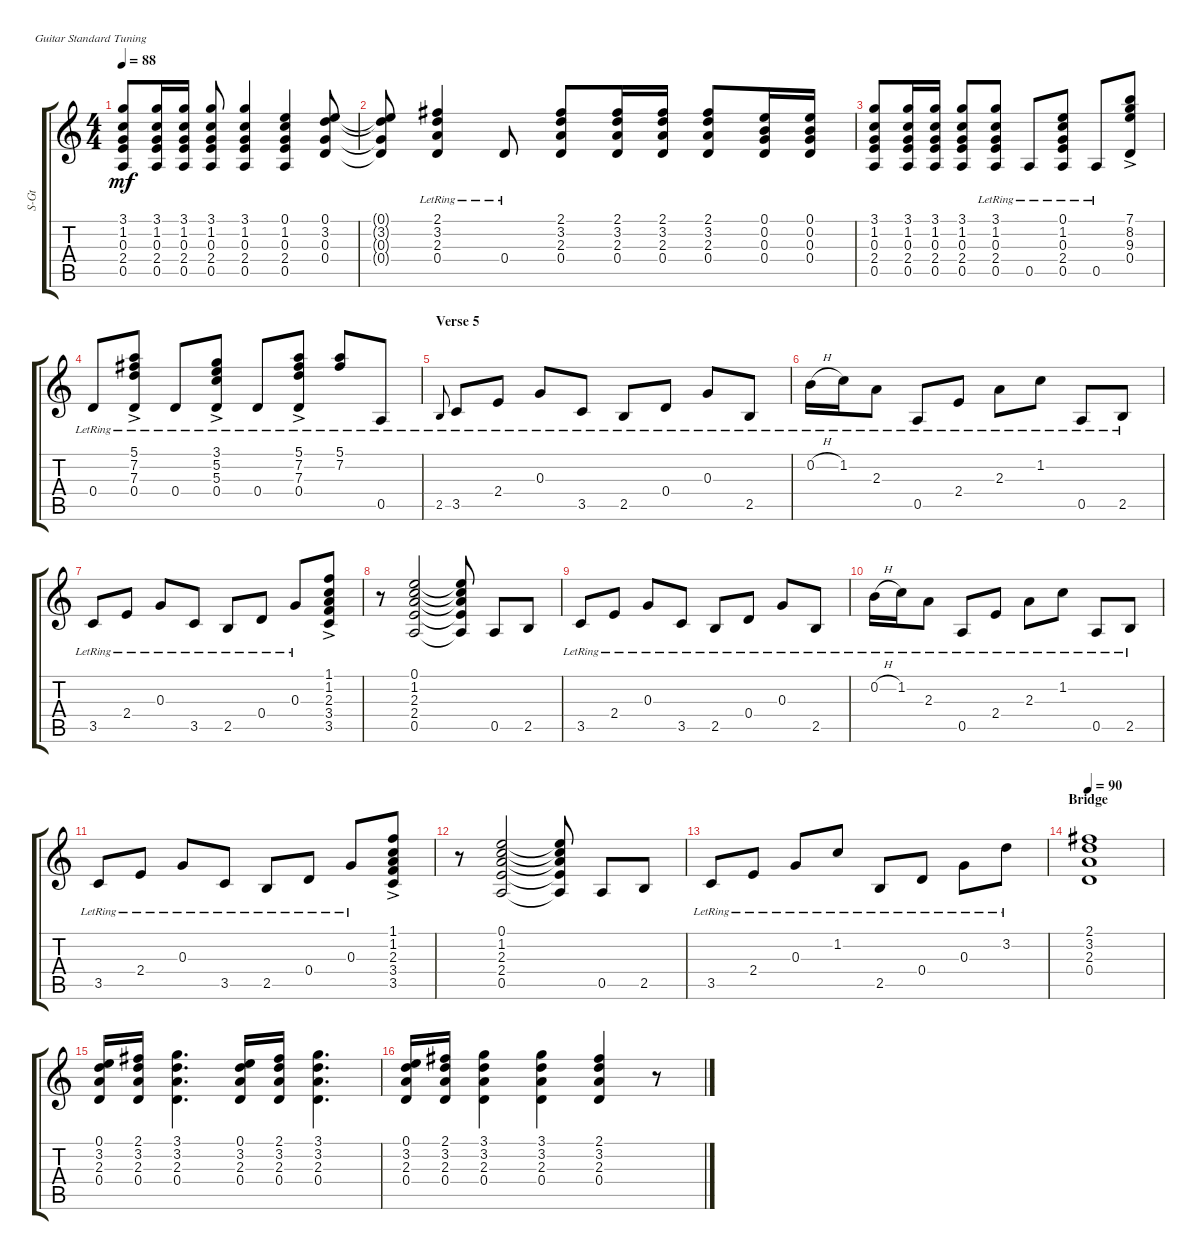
\defaultSystemsLayout 4
\bracketExtendMode groupsimilarinstruments
\otherSystemsTrackNameOrientation horizontal
\track ("Picked Acoustic (Page)" "S-Gt") {mute instrument acousticguitarsteel}
\staff {score tabs}
\tuning (E4 B3 G3 D3 A2 E2)
\ts (4 4)
\tempo 88
\clef g2
\ks c
(3.1 1.2 0.3 2.4 0.5).8{dy mf beam Up} (3.1 1.2 0.3 2.4 0.5).16{beam Up} (3.1 1.2 0.3 2.4 0.5).16{beam Up} (3.1 1.2 0.3 2.4 0.5).8{beam Up} (3.1 1.2 0.3 2.4 0.5).4{beam Up} (0.1 1.2 0.3 2.4 0.5).4{beam Up} (0.1 3.2 0.3 0.4).8{beam Up} |
(0.4{t} 0.3{t} 3.2{t} 0.1{t}).8{beam Up} (2.1{lr acc #} 3.2{lr} 2.3{lr} 0.4{lr}).4{beam Up} 0.4{lr}.8{beam Up} (0.4 2.3 3.2 2.1{acc #}).8{beam Up} (0.4 2.3 3.2 2.1{acc #}).16{beam Up} (0.4 2.3 3.2 2.1{acc #}).16{beam Up} (0.4 2.3 3.2 2.1{acc #}).8{beam Up} (0.4 0.3 0.2 0.1).16{beam Up} (0.4 0.3 0.2 0.1).16{beam Up} |
(3.1 1.2 0.3 2.4 0.5).8{beam Up} (3.1 1.2 0.3 2.4 0.5).16{beam Up} (3.1 1.2 0.3 2.4 0.5).16{beam Up} (3.1 1.2 0.3 2.4 0.5).8{beam Up} (3.1{lr} 1.2{lr} 0.3{lr} 2.4{lr} 0.5{lr}).8{beam Up} 0.5{lr}.8{beam Up} (0.1{lr} 0.5{lr} 2.4{lr} 0.3{lr} 1.2{lr}).8{beam Up} 0.5{lr}.8{beam Up} (7.1{ac} 8.2{ac} 9.3{ac} 0.4{ac}).8{beam Up} |
0.4{lr}.8{beam Up} (0.4{ac lr} 5.1{ac lr} 7.2{ac lr acc #} 7.3{ac lr}).8{beam Up} 0.4{lr}.8{beam Up} (0.4{ac lr} 3.1{ac lr} 5.2{ac lr} 5.3{ac lr}).8{beam Up} 0.4{lr}.8{beam Up} (0.4{ac lr} 7.3{ac lr} 7.2{ac lr acc #} 5.1{ac lr}).8{beam Up} (7.2{lr acc #} 5.1{lr}).8{beam Up} 0.5{lr}.8{beam Up} |
\section ("" "Verse 5")
2.5{lr}.8{gr onbeat beam Up} 3.5{lr}.8{beam Up} 2.4{lr}.8{beam Up} 0.3{lr}.8{beam Up} 3.5{lr}.8{beam Up} 2.5{lr}.8{beam Up} 0.4{lr}.8{beam Up} 0.3{lr}.8{beam Up} 2.5{lr}.8{beam Up} |
0.2{h lr}.16{beam Down} 1.2{lr}.16{beam Down} 2.3{lr}.8{beam Down} 0.5{lr}.8{beam Up} 2.4{lr}.8{beam Up} 2.3{lr}.8{beam Down} 1.2{lr}.8{beam Down} 0.5{lr}.8{beam Up} 2.5{lr}.8{beam Up} |
3.5{lr}.8{beam Up} 2.4{lr}.8{beam Up} 0.3{lr}.8{beam Up} 3.5{lr}.8{beam Up} 2.5{lr}.8{beam Up} 0.4{lr}.8{beam Up} 0.3{lr}.8{beam Up} (3.5{ac} 3.4{ac} 2.3{ac} 1.2{ac} 1.1{ac}).8{beam Up} |
r.8{beam Down} (0.1 1.2 2.3 2.4 0.5).2{beam Up} (0.5{t} 2.4{t} 2.3{t} 1.2{t} 0.1{t}).8{beam Up} 0.5.8{beam Up} 2.5.8{beam Up} |
3.5{lr}.8{beam Up} 2.4{lr}.8{beam Up} 0.3{lr}.8{beam Up} 3.5{lr}.8{beam Up} 2.5{lr}.8{beam Up} 0.4{lr}.8{beam Up} 0.3{lr}.8{beam Up} 2.5{lr}.8{beam Up} |
0.2{h lr}.16{beam Down} 1.2{lr}.16{beam Down} 2.3{lr}.8{beam Down} 0.5{lr}.8{beam Up} 2.4{lr}.8{beam Up} 2.3{lr}.8{beam Down} 1.2{lr}.8{beam Down} 0.5{lr}.8{beam Up} 2.5{lr}.8{beam Up} |
3.5{lr}.8{beam Up} 2.4{lr}.8{beam Up} 0.3{lr}.8{beam Up} 3.5{lr}.8{beam Up} 2.5{lr}.8{beam Up} 0.4{lr}.8{beam Up} 0.3{lr}.8{beam Up} (3.5{ac} 3.4{ac} 2.3{ac} 1.2{ac} 1.1{ac}).8{beam Up} |
r.8{beam Down} (0.1 1.2 2.3 2.4 0.5).2{beam Up} (0.5{t} 2.4{t} 2.3{t} 1.2{t} 0.1{t}).8{beam Up} 0.5.8{beam Up} 2.5.8{beam Up} |
3.5{lr}.8{beam Up} 2.4{lr}.8{beam Up} 0.3{lr}.8{beam Up} 1.2{lr}.8{beam Up} 2.5{lr}.8{beam Up} 0.4{lr}.8{beam Up} 0.3{lr}.8{beam Down} 3.2{lr}.8{beam Down} |
\section ("" "Bridge")
\tempo 90
(0.4 2.3 3.2 2.1{acc #}).1{beam Up} |
(0.1 0.4 2.3 3.2).16{beam Up} (2.1{acc #} 0.4 2.3 3.2).16{beam Up} (3.1 3.2 2.3 0.4).4{d beam Down} (0.1 0.4 2.3 3.2).16{beam Up} (2.1{acc #} 0.4 2.3 3.2).16{beam Up} (3.1 3.2 2.3 0.4).4{d beam Down} |
(0.1 0.4 2.3 3.2).16{beam Up} (2.1{acc #} 0.4 2.3 3.2).16{beam Up} (3.1 3.2 2.3 0.4).4{beam Down} (3.1 3.2 2.3 0.4).4{beam Down} (0.4 2.3 3.2 2.1{acc #}).4{beam Up} r.8{beam Up}
